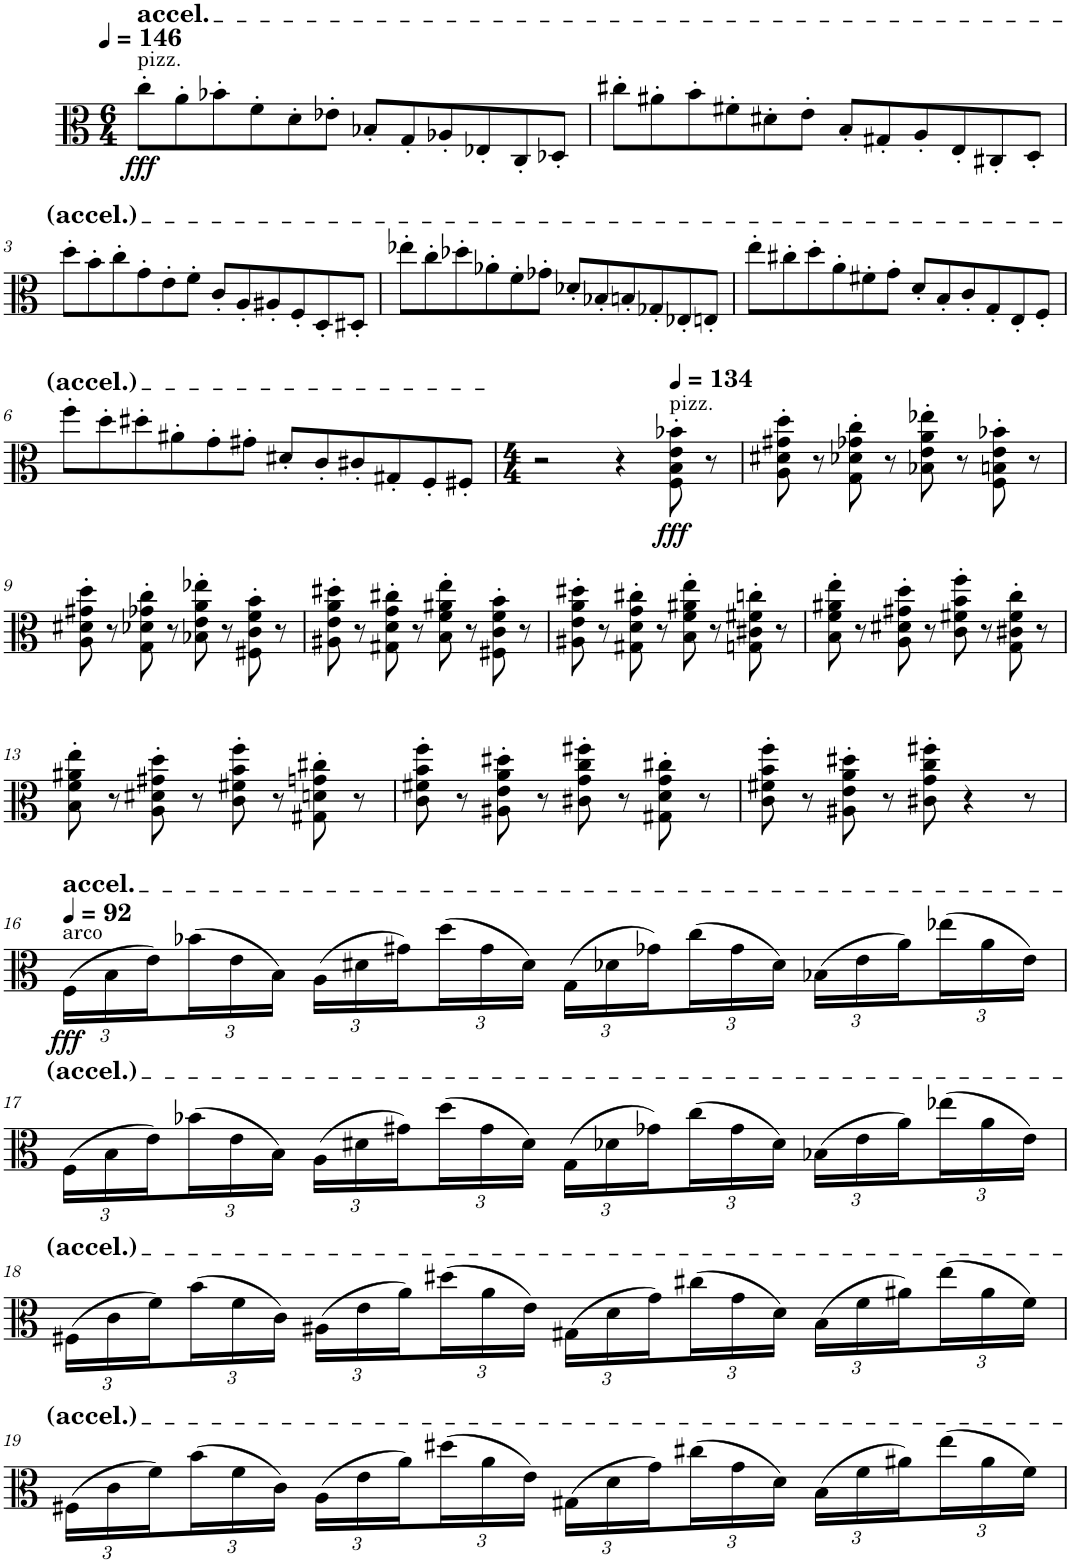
**kern	**dynam
*part1	*part1
*staff1	*staff1
*I"Viola	*
*I'Vla.	*
*clefC3	*
*k[]	*
*M6/4	*
*MM146	*
=1	=1
!LO:TX:a:t=pizz.	!
!LO:TX:a:t=accel.	!
!	!LO:DY:b
8cc'\L	fff
8a'\	.
8b-X'\	.
8f'\	.
8d'\	.
8e-X'\J	.
8B-X'/L	.
8G'/	.
8A-X'/	.
8E-X'/	.
8C'/	.
8D-X'/J	.
=2	=2
8cc#X'\L	.
8a#X'\	.
8b'\	.
8f#X'\	.
8d#X'\	.
8e'\J	.
8B'/L	.
8G#X'/	.
8A'/	.
8E'/	.
8C#X'/	.
8D'/J	.
!!LO:LB:g=z
=3	=3
8dd'\L	.
8b'\	.
8cc'\	.
8g'\	.
8e'\	.
8f'\J	.
8c'/L	.
8A'/	.
8A#X'/	.
8F'/	.
8D'/	.
8D#X'/J	.
=4	=4
8ee-X'\L	.
8cc'\	.
8dd-X'\	.
8a-X'\	.
8f'\	.
8g-X'\J	.
8d-X'/L	.
8B-X'/	.
8Bn'/	.
8G-X'/	.
8E-X'/	.
8En'/J	.
=5	=5
8ee'\L	.
8cc#X'\	.
8dd'\	.
8a'\	.
8f#X'\	.
8g'\J	.
8d'/L	.
8B'/	.
8c'/	.
8G'/	.
8E'/	.
8F'/J	.
!!LO:LB:g=z
=6	=6
8ff'\L	.
8dd'\	.
8dd#X'\	.
8a#X'\	.
8g'\	.
8g#X'\J	.
8d#X'/L	.
8c'/	.
8c#X'/	.
8G#X'/	.
8F'/	.
8F#X'/J	.
=7	=7
*M4/4	*
2r	.
4r	.
*MM134	*
!LO:TX:a:t=pizz.	!
!	!LO:DY:b
8F\' 8B\' 8e\' 8b-X\'	fff
8r	.
=8	=8
8A\' 8d#X\' 8g#X\' 8dd\'	.
8r	.
8G\' 8d-X\' 8g-X\' 8cc\'	.
8r	.
8B-X\' 8e\' 8a\' 8ee-X\'	.
8r	.
8F\' 8Bn\' 8e\' 8b-X\'	.
8r	.
!!LO:LB:g=z
=9	=9
8A\' 8d#X\' 8g#X\' 8dd\'	.
8r	.
8G\' 8d-X\' 8g-X\' 8cc\'	.
8r	.
8B-X\' 8e\' 8a\' 8ee-X\'	.
8r	.
8F#X\' 8c\' 8f\' 8b\'	.
8r	.
=10	=10
8A#X\' 8e\' 8a\' 8dd#X\'	.
8r	.
8G#X\' 8d\' 8g\' 8cc#X\'	.
8r	.
8B\' 8f\' 8a#X\' 8ee\'	.
8r	.
8F#X\' 8c\' 8f\' 8b\'	.
8r	.
=11	=11
8A#X\' 8e\' 8a\' 8dd#X\'	.
8r	.
8G#X\' 8d\' 8g\' 8cc#X\'	.
8r	.
8B\' 8f\' 8a#X\' 8ee\'	.
8r	.
8Gn\' 8c#X\' 8f#X\' 8ccn\'	.
8r	.
=12	=12
8B\' 8f\' 8a#X\' 8ee\'	.
8r	.
8A\' 8d#X\' 8g#X\' 8dd\'	.
8r	.
8c\' 8f#X\' 8b\' 8ff\'	.
8r	.
8G\' 8c#X\' 8f#\' 8cc\'	.
8r	.
!!LO:LB:g=z
=13	=13
8B\' 8f\' 8a#X\' 8ee\'	.
8r	.
8A\' 8d#X\' 8g#X\' 8dd\'	.
8r	.
8c\' 8f#X\' 8b\' 8ff\'	.
8r	.
8G#X\' 8dn\' 8gn\' 8cc#X\'	.
8r	.
=14	=14
8c\' 8f#X\' 8b\' 8ff\'	.
8r	.
8A#X\' 8e\' 8a\' 8dd#X\'	.
8r	.
8c#X\' 8g\' 8cc\' 8ff#X\'	.
8r	.
8G#X\' 8d\' 8g\' 8cc#X\'	.
8r	.
=15	=15
8c\' 8f#X\' 8b\' 8ff\'	.
8r	.
8A#X\' 8e\' 8a\' 8dd#X\'	.
8r	.
8c#X\' 8g\' 8cc\' 8ff#X\'	.
4r	.
8r	.
!!LO:LB:g=z
=16	=16
*Xbrackettup	*
*MM92	*
!LO:TX:a:t=arco	!
!LO:TX:a:t=accel.	!
!	!LO:DY:b
(24F\LL	fff
24B\	.
24e\)	.
(24b-X\	.
24e\	.
24B\JJ)	.
(24A\LL	.
24d#X\	.
24g#X\)	.
(24dd\	.
24g#\	.
24d#\JJ)	.
(24G\LL	.
24d-X\	.
24g-X\)	.
(24cc\	.
24g-\	.
24d-\JJ)	.
(24B-X\LL	.
24e\	.
24a\)	.
(24ee-X\	.
24a\	.
24e\JJ)	.
!!LO:LB:g=z
=17	=17
(24F\LL	.
24B\	.
24e\)	.
(24b-X\	.
24e\	.
24B\JJ)	.
(24A\LL	.
24d#X\	.
24g#X\)	.
(24dd\	.
24g#\	.
24d#\JJ)	.
(24G\LL	.
24d-X\	.
24g-X\)	.
(24cc\	.
24g-\	.
24d-\JJ)	.
(24B-X\LL	.
24e\	.
24a\)	.
(24ee-X\	.
24a\	.
24e\JJ)	.
!!LO:LB:g=z
=18	=18
(24F#X\LL	.
24c\	.
24f\)	.
(24b\	.
24f\	.
24c\JJ)	.
(24A#X\LL	.
24e\	.
24a\)	.
(24dd#X\	.
24a\	.
24e\JJ)	.
(24G#X\LL	.
24d\	.
24g\)	.
(24cc#X\	.
24g\	.
24d\JJ)	.
(24B\LL	.
24f\	.
24a#X\)	.
(24ee\	.
24a#\	.
24f\JJ)	.
!!LO:LB:g=z
=19	=19
(24F#X\LL	.
24c\	.
24f\)	.
(24b\	.
24f\	.
24c\JJ)	.
(24A\LL	.
24e\	.
24a\)	.
(24dd#X\	.
24a\	.
24e\JJ)	.
(24G#X\LL	.
24d\	.
24g\)	.
(24cc#X\	.
24g\	.
24d\JJ)	.
(24B\LL	.
24f\	.
24a#X\)	.
(24ee\	.
24a#\	.
24f\JJ)	.
=	=
*-	*-
